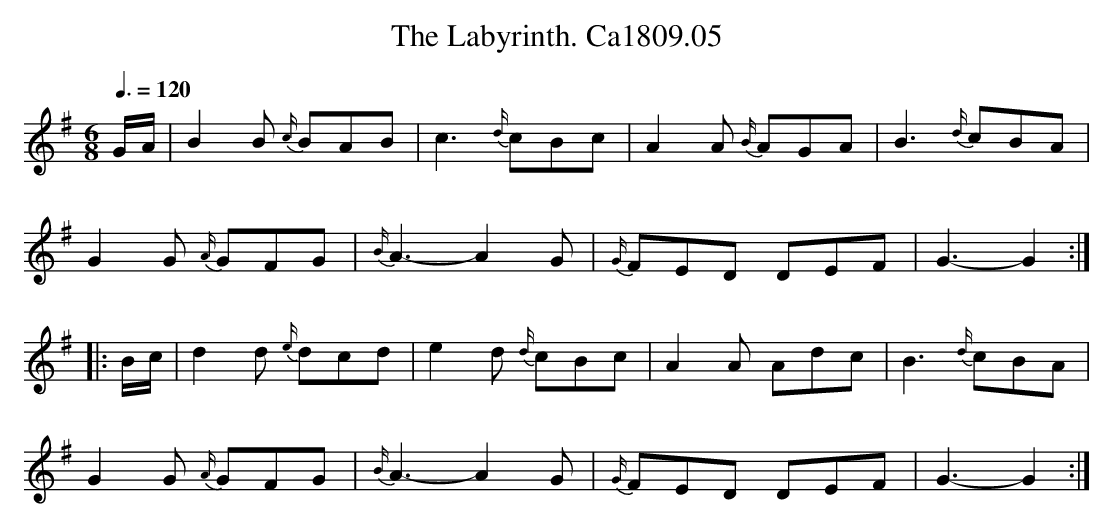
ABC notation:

X:1
T:Labyrinth. Ca1809.05, The
M:6/8
L:1/8
Q:3/8=120
K:G
G/A/|B2 B {c/}BAB|c3 {d/}cBc|A2 A {B/}AGA|B3 {d/}cBA|
G2 G {A/}GFG|{B/}A3- A2 G|{G/}FED DEF|G3- G2:|
|:B/c/|d2 d {e/}dcd|e2 d {d/}cBc|A2 A Adc|B3 {d/}cBA|
G2 G {A/}GFG|{B/}A3- A2 G|{G/}FED DEF|G3- G2:|
